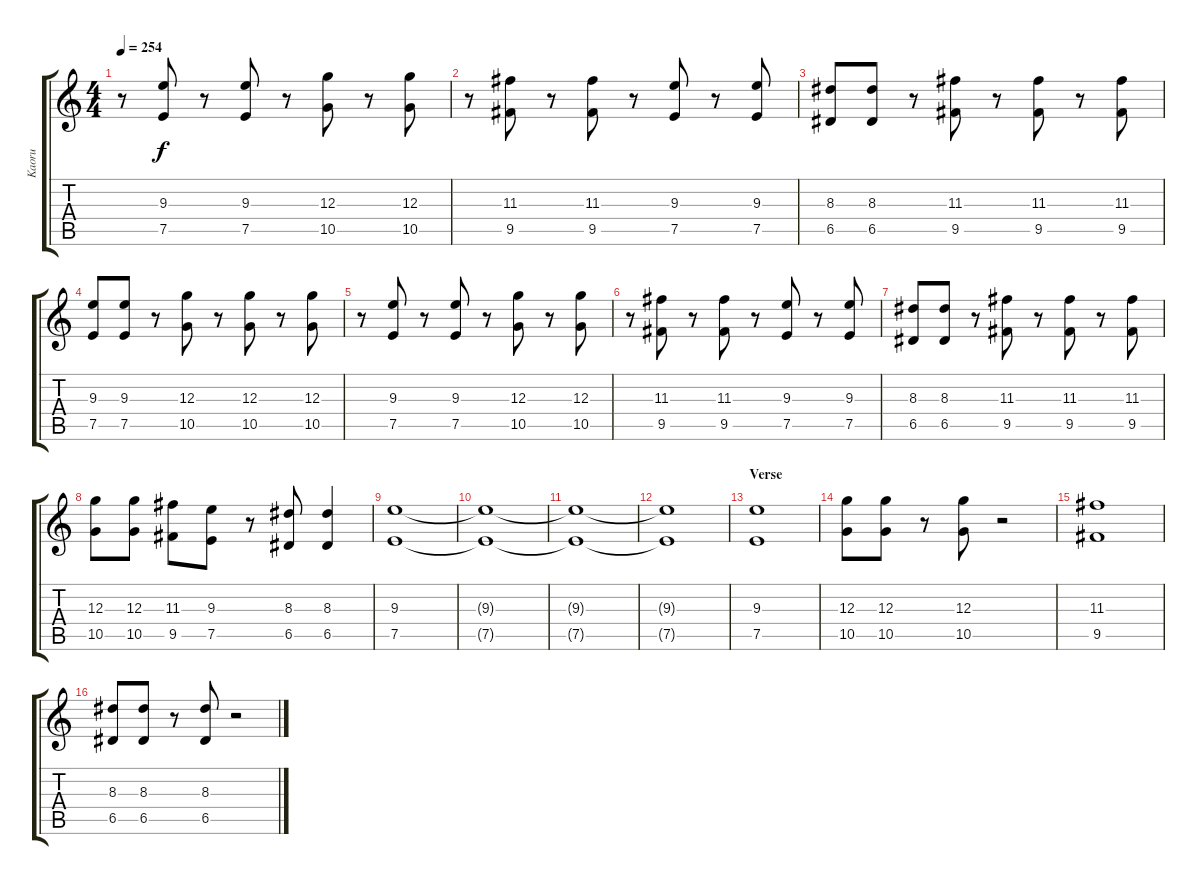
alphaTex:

\track ("Kaoru" "Kaoru") {instrument distortionguitar}
\staff {score tabs}
\tuning (E4 B3 G3 D3 A2 E2) {hide}
\ts (4 4)
\tempo 254
\clef g2
\ks c
r.8{dy f} (9.3 7.5).8 r.8 (9.3 7.5).8 r.8 (12.3 10.5).8 r.8 (12.3 10.5).8 |
r.8 (11.3 9.5).8 r.8 (11.3 9.5).8 r.8 (9.3 7.5).8 r.8 (9.3 7.5).8 |
(8.3 6.5).8 (8.3 6.5).8 r.8 (11.3 9.5).8 r.8 (11.3 9.5).8 r.8 (11.3 9.5).8 |
(9.3 7.5).8 (9.3 7.5).8 r.8 (12.3 10.5).8 r.8 (12.3 10.5).8 r.8 (12.3 10.5).8 |
r.8 (9.3 7.5).8 r.8 (9.3 7.5).8 r.8 (12.3 10.5).8 r.8 (12.3 10.5).8 |
r.8 (11.3 9.5).8 r.8 (11.3 9.5).8 r.8 (9.3 7.5).8 r.8 (9.3 7.5).8 |
(8.3 6.5).8 (8.3 6.5).8 r.8 (11.3 9.5).8 r.8 (11.3 9.5).8 r.8 (11.3 9.5).8 |
(12.3 10.5).8 (12.3 10.5).8 (11.3 9.5).8 (9.3 7.5).8 r.8 (8.3 6.5).8 (8.3 6.5).4 |
(9.3 7.5).1 |
(9.3{t} 7.5{t}).1 |
(9.3{t} 7.5{t}).1 |
(9.3{t} 7.5{t}).1 |
\section ("" "Verse")
(9.3 7.5).1 |
(12.3 10.5).8 (12.3 10.5).8 r.8 (12.3 10.5).8 r.2 |
(11.3 9.5).1 |
(8.3 6.5).8 (8.3 6.5).8 r.8 (8.3 6.5).8 r.2
